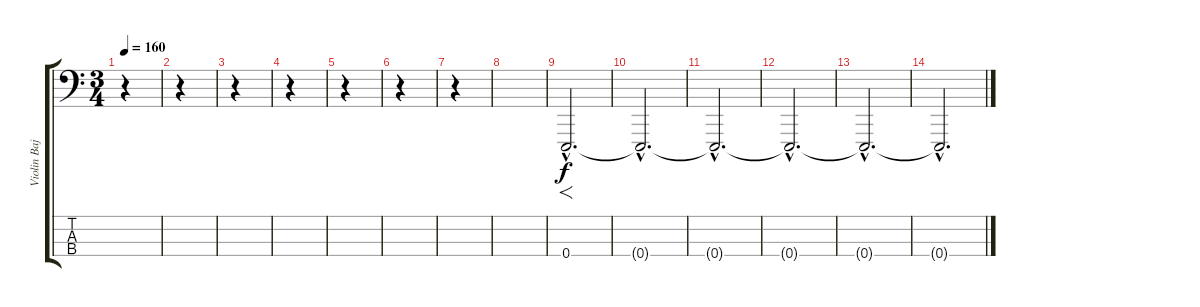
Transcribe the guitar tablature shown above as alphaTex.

\track ("Violin Bajo" "Violin Baj") {instrument violin}
\staff {score tabs}
\tuning (G2 D2 A1 E1) {hide}
\ts (3 4)
\tempo 160
\clef f4
\ks c
r.4{dy f} |
r.4 |
r.4 |
r.4 |
r.4 |
r.4 |
r.4 |
|
0.4{hac}.2{f d} |
0.4{hac t}.2{d} |
0.4{hac t}.2{d} |
0.4{hac t}.2{d volume 0} |
0.4{hac t}.2{d} |
0.4{hac t}.2{d}
